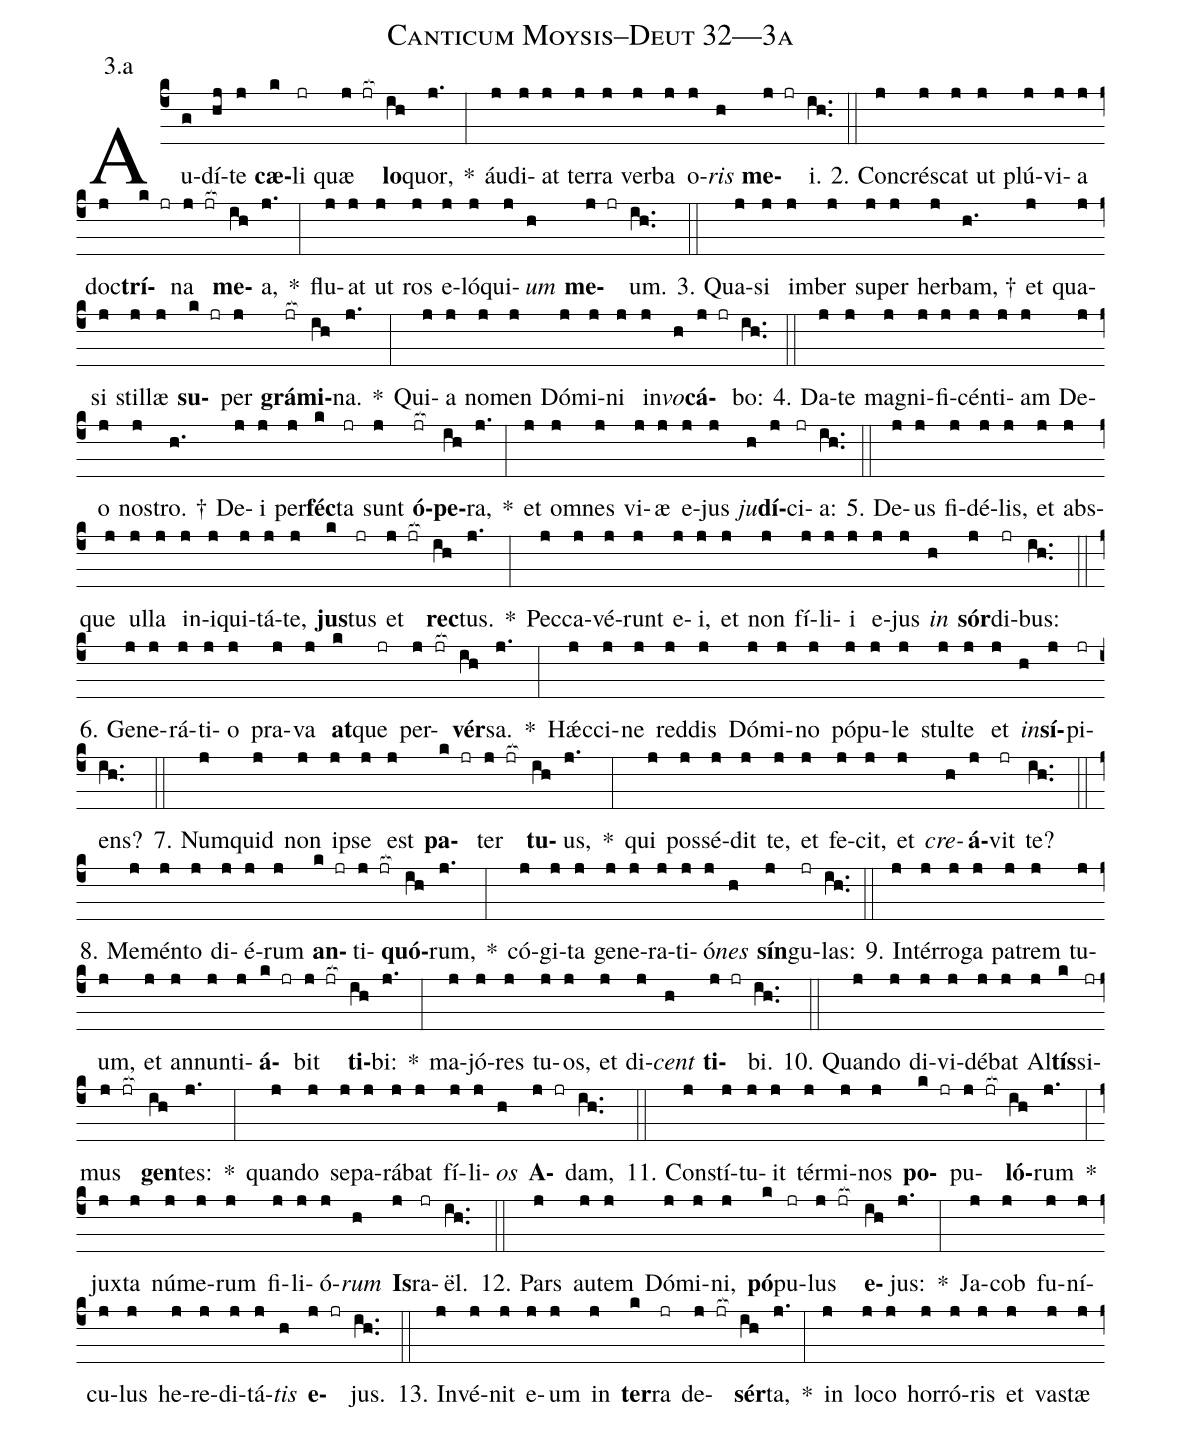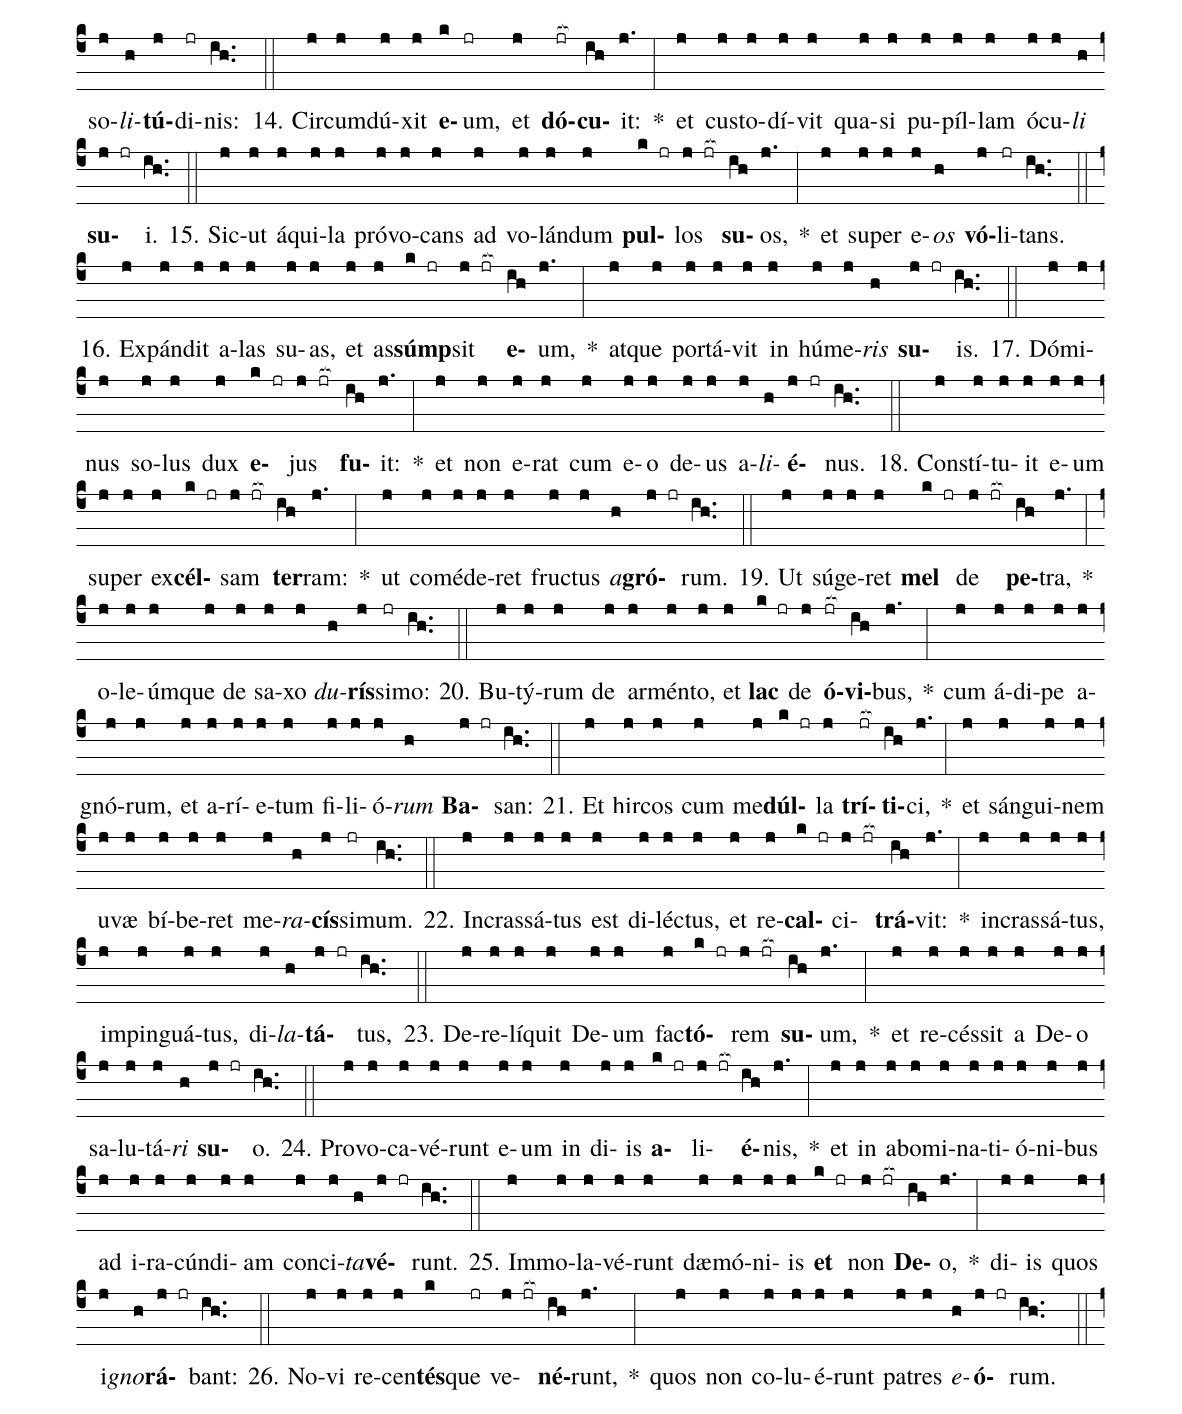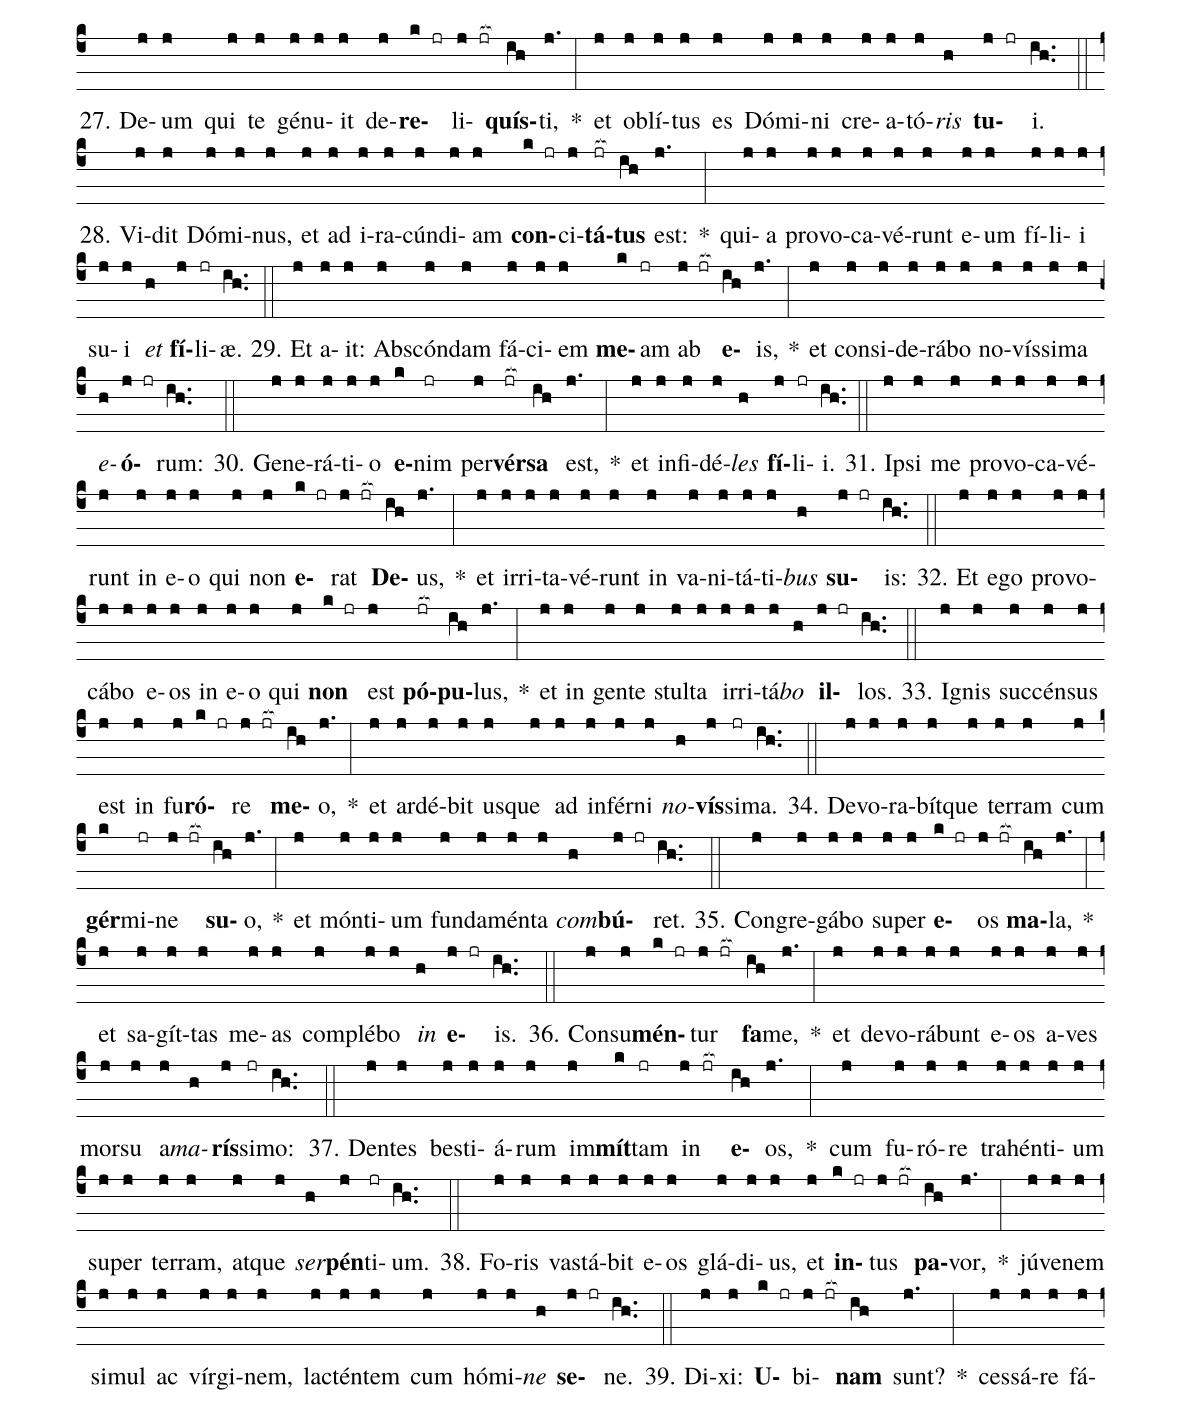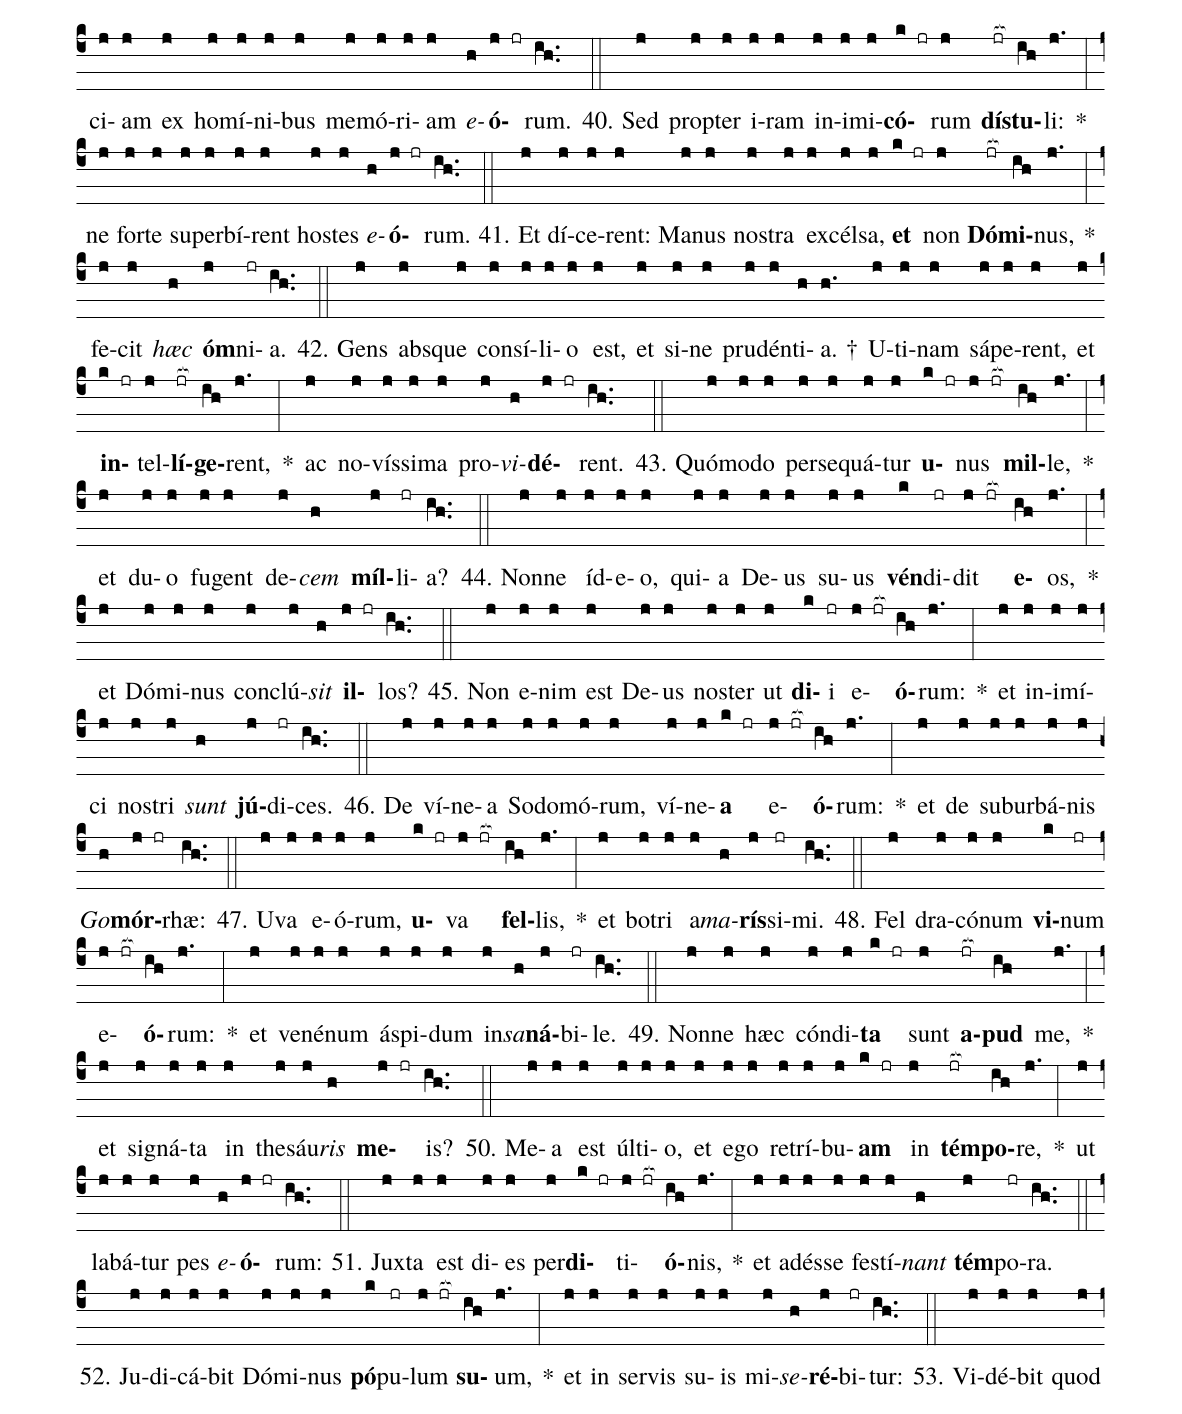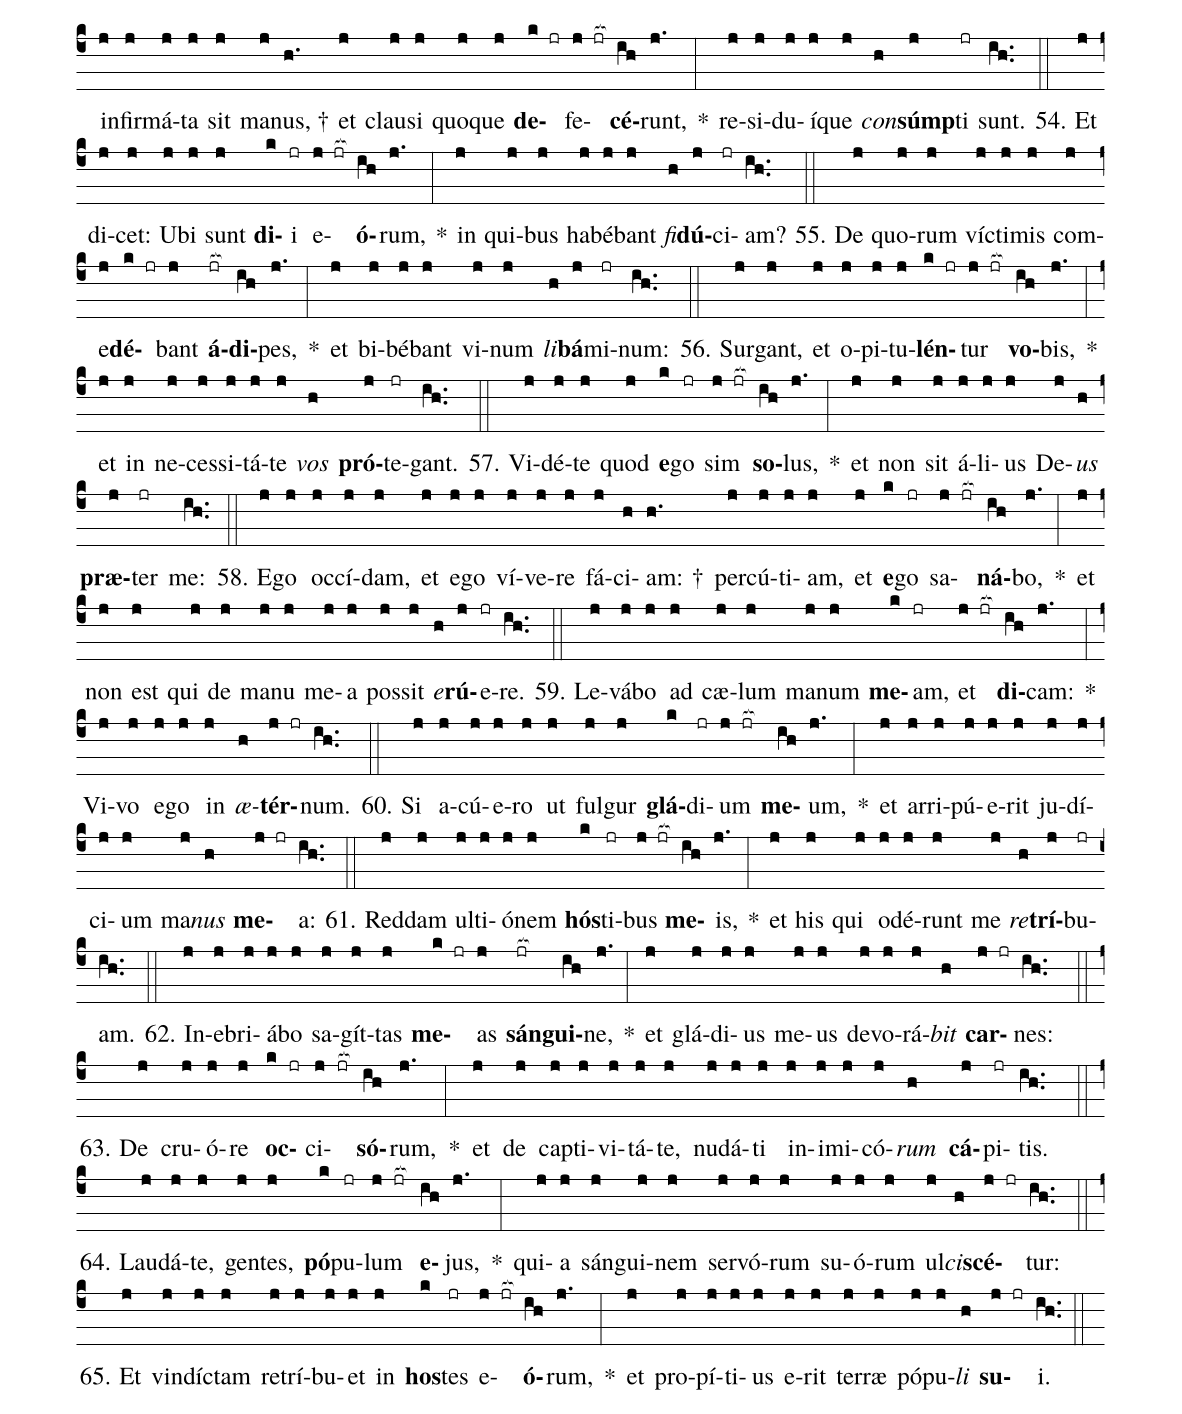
name: Canticum Moysis--Deut 32---3a;
annotation: 3.a;
%%
(c4)Au(g)dí(hj)te(j) <b>cæ</b>(k)li(jr) quæ(j jr[ocb:1{]) <b>lo</b>(ih[ocb:0}])quor,(j.) *(:) áu(j)di(j)at(j) ter(j)ra(j) ver(j)ba(j) o(j)<i>ris</i>(h) <b>me</b>(j jr)i.(ih..) (::)
2. Con(j)crés(j)cat(j) ut(j) plú(j)vi(j)a(j) doc(j)<b>trí</b>(k jr)na(j jr[ocb:1{]) <b>me</b>(ih[ocb:0}])a,(j.) *(:) flu(j)at(j) ut(j) ros(j) e(j)ló(j)qui(j)<i>um</i>(h) <b>me</b>(j jr)um.(ih..) (::)
3. Qua(j)si(j) im(j)ber(j) su(j)per(j) her(j)bam, †(h.) et(j) qua(j)si(j) stil(j)læ(j) <b>su</b>(k jr)per(j) <b>grá</b>(jr[ocb:1{])<b>mi</b>(ih[ocb:0}])na.(j.) *(:) Qui(j)a(j) no(j)men(j) Dó(j)mi(j)ni(j) in(j)<i>vo</i>(h)<b>cá</b>(j jr)bo:(ih..) (::)
4. Da(j)te(j) ma(j)gni(j)fi(j)cén(j)ti(j)am(j) De(j)o(j) nos(j)tro. †(h.) De(j)i(j) per(j)<b>féc</b>(k)ta(jr) sunt(j) <b>ó</b>(jr[ocb:1{])<b>pe</b>(ih[ocb:0}])ra,(j.) *(:) et(j) om(j)nes(j) vi(j)æ(j) e(j)jus(j) <i>ju</i>(h)<b>dí</b>(j)ci(jr)a:(ih..) (::)
5. De(j)us(j) fi(j)dé(j)lis,(j) et(j) abs(j)que(j) ul(j)la(j) in(j)i(j)qui(j)tá(j)te,(j) <b>jus</b>(k)tus(jr) et(j jr[ocb:1{]) <b>rec</b>(ih[ocb:0}])tus.(j.) *(:) Pec(j)ca(j)vé(j)runt(j) e(j)i,(j) et(j) non(j) fí(j)li(j)i(j) e(j)jus(j) <i>in</i>(h) <b>sór</b>(j)di(jr)bus:(ih..) (::)
6. Ge(j)ne(j)rá(j)ti(j)o(j) pra(j)va(j) <b>at</b>(k)que(jr) per(j jr[ocb:1{])<b>vér</b>(ih[ocb:0}])sa.(j.) *(:) Hǽc(j)ci(j)ne(j) red(j)dis(j) Dó(j)mi(j)no(j) pó(j)pu(j)le(j) stul(j)te(j) et(j) <i>in</i>(h)<b>sí</b>(j)pi(jr)ens?(ih..) (::)
7. Num(j)quid(j) non(j) ip(j)se(j) est(j) <b>pa</b>(k jr)ter(j jr[ocb:1{]) <b>tu</b>(ih[ocb:0}])us,(j.) *(:) qui(j) pos(j)sé(j)dit(j) te,(j) et(j) fe(j)cit,(j) et(j) <i>cre</i>(h)<b>á</b>(j)vit(jr) te?(ih..) (::)
8. Me(j)mén(j)to(j) di(j)é(j)rum(j) <b>an</b>(k jr)ti(j jr[ocb:1{])<b>quó</b>(ih[ocb:0}])rum,(j.) *(:) có(j)gi(j)ta(j) ge(j)ne(j)ra(j)ti(j)ó(j)<i>nes</i>(h) <b>sín</b>(j)gu(jr)las:(ih..) (::)
9. In(j)tér(j)ro(j)ga(j) pa(j)trem(j) tu(j)um,(j) et(j) an(j)nun(j)ti(j)<b>á</b>(k jr)bit(j jr[ocb:1{]) <b>ti</b>(ih[ocb:0}])bi:(j.) *(:) ma(j)jó(j)res(j) tu(j)os,(j) et(j) di(j)<i>cent</i>(h) <b>ti</b>(j jr)bi.(ih..) (::)
10. Quan(j)do(j) di(j)vi(j)dé(j)bat(j) Al(j)<b>tís</b>(k)si(jr)mus(j jr[ocb:1{]) <b>gen</b>(ih[ocb:0}])tes:(j.) *(:) quan(j)do(j) se(j)pa(j)rá(j)bat(j) fí(j)li(j)<i>os</i>(h) <b>A</b>(j jr)dam,(ih..) (::)
11. Con(j)stí(j)tu(j)it(j) tér(j)mi(j)nos(j) <b>po</b>(k jr)pu(j jr[ocb:1{])<b>ló</b>(ih[ocb:0}])rum(j.) *(:) jux(j)ta(j) nú(j)me(j)rum(j) fi(j)li(j)ó(j)<i>rum</i>(h) <b>Is</b>(j)ra(jr)ël.(ih..) (::)
12. Pars(j) au(j)tem(j) Dó(j)mi(j)ni,(j) <b>pó</b>(k)pu(jr)lus(j jr[ocb:1{]) <b>e</b>(ih[ocb:0}])jus:(j.) *(:) Ja(j)cob(j) fu(j)ní(j)cu(j)lus(j) he(j)re(j)di(j)tá(j)<i>tis</i>(h) <b>e</b>(j jr)jus.(ih..) (::)
13. In(j)vé(j)nit(j) e(j)um(j) in(j) <b>ter</b>(k)ra(jr) de(j jr[ocb:1{])<b>sér</b>(ih[ocb:0}])ta,(j.) *(:) in(j) lo(j)co(j) hor(j)ró(j)ris(j) et(j) vas(j)tæ(j) so(j)<i>li</i>(h)<b>tú</b>(j)di(jr)nis:(ih..) (::)
14. Cir(j)cum(j)dú(j)xit(j) <b>e</b>(k)um,(jr) et(j) <b>dó</b>(jr[ocb:1{])<b>cu</b>(ih[ocb:0}])it:(j.) *(:) et(j) cus(j)to(j)dí(j)vit(j) qua(j)si(j) pu(j)píl(j)lam(j) ó(j)cu(j)<i>li</i>(h) <b>su</b>(j jr)i.(ih..) (::)
15. Sic(j)ut(j) á(j)qui(j)la(j) pró(j)vo(j)cans(j) ad(j) vo(j)lán(j)dum(j) <b>pul</b>(k jr)los(j jr[ocb:1{]) <b>su</b>(ih[ocb:0}])os,(j.) *(:) et(j) su(j)per(j) e(j)<i>os</i>(h) <b>vó</b>(j)li(jr)tans.(ih..) (::)
16. Ex(j)pán(j)dit(j) a(j)las(j) su(j)as,(j) et(j) as(j)<b>súmp</b>(k jr)sit(j jr[ocb:1{]) <b>e</b>(ih[ocb:0}])um,(j.) *(:) at(j)que(j) por(j)tá(j)vit(j) in(j) hú(j)me(j)<i>ris</i>(h) <b>su</b>(j jr)is.(ih..) (::)
17. Dó(j)mi(j)nus(j) so(j)lus(j) dux(j) <b>e</b>(k jr)jus(j jr[ocb:1{]) <b>fu</b>(ih[ocb:0}])it:(j.) *(:) et(j) non(j) e(j)rat(j) cum(j) e(j)o(j) de(j)us(j) a(j)<i>li</i>(h)<b>é</b>(j jr)nus.(ih..) (::)
18. Con(j)stí(j)tu(j)it(j) e(j)um(j) su(j)per(j) ex(j)<b>cél</b>(k jr)sam(j jr[ocb:1{]) <b>ter</b>(ih[ocb:0}])ram:(j.) *(:) ut(j) com(j)é(j)de(j)ret(j) fruc(j)tus(j) <i>a</i>(h)<b>gró</b>(j jr)rum.(ih..) (::)
19. Ut(j) sú(j)ge(j)ret(j) <b>mel</b>(k jr) de(j jr[ocb:1{]) <b>pe</b>(ih[ocb:0}])tra,(j.) *(:) o(j)le(j)úm(j)que(j) de(j) sa(j)xo(j) <i>du</i>(h)<b>rís</b>(j)si(jr)mo:(ih..) (::)
20. Bu(j)tý(j)rum(j) de(j) ar(j)mén(j)to,(j) et(j) <b>lac</b>(k jr) de(j) <b>ó</b>(jr[ocb:1{])<b>vi</b>(ih[ocb:0}])bus,(j.) *(:) cum(j) á(j)di(j)pe(j) a(j)gnó(j)rum,(j) et(j) a(j)rí(j)e(j)tum(j) fi(j)li(j)ó(j)<i>rum</i>(h) <b>Ba</b>(j jr)san:(ih..) (::)
21. Et(j) hir(j)cos(j) cum(j) me(j)<b>dúl</b>(k jr)la(j) <b>trí</b>(jr[ocb:1{])<b>ti</b>(ih[ocb:0}])ci,(j.) *(:) et(j) sán(j)gui(j)nem(j) u(j)væ(j) bí(j)be(j)ret(j) me(j)<i>ra</i>(h)<b>cís</b>(j)si(jr)mum.(ih..) (::)
22. In(j)cras(j)sá(j)tus(j) est(j) di(j)léc(j)tus,(j) et(j) re(j)<b>cal</b>(k jr)ci(j jr[ocb:1{])<b>trá</b>(ih[ocb:0}])vit:(j.) *(:) in(j)cras(j)sá(j)tus,(j) im(j)pin(j)guá(j)tus,(j) di(j)<i>la</i>(h)<b>tá</b>(j jr)tus,(ih..) (::)
23. De(j)re(j)lí(j)quit(j) De(j)um(j) fac(j)<b>tó</b>(k jr)rem(j jr[ocb:1{]) <b>su</b>(ih[ocb:0}])um,(j.) *(:) et(j) re(j)cés(j)sit(j) a(j) De(j)o(j) sa(j)lu(j)tá(j)<i>ri</i>(h) <b>su</b>(j jr)o.(ih..) (::)
24. Pro(j)vo(j)ca(j)vé(j)runt(j) e(j)um(j) in(j) di(j)is(j) <b>a</b>(k jr)li(j jr[ocb:1{])<b>é</b>(ih[ocb:0}])nis,(j.) *(:) et(j) in(j) ab(j)o(j)mi(j)na(j)ti(j)ó(j)ni(j)bus(j) ad(j) i(j)ra(j)cún(j)di(j)am(j) con(j)ci(j)<i>ta</i>(h)<b>vé</b>(j jr)runt.(ih..) (::)
25. Im(j)mo(j)la(j)vé(j)runt(j) dæ(j)mó(j)ni(j)is(j) <b>et</b>(k jr) non(j jr[ocb:1{]) <b>De</b>(ih[ocb:0}])o,(j.) *(:) di(j)is(j) quos(j) i(j)<i>gno</i>(h)<b>rá</b>(j jr)bant:(ih..) (::)
26. No(j)vi(j) re(j)cen(j)<b>tés</b>(k)que(jr) ve(j jr[ocb:1{])<b>né</b>(ih[ocb:0}])runt,(j.) *(:) quos(j) non(j) co(j)lu(j)é(j)runt(j) pa(j)tres(j) <i>e</i>(h)<b>ó</b>(j jr)rum.(ih..) (::)
27. De(j)um(j) qui(j) te(j) gé(j)nu(j)it(j) de(j)<b>re</b>(k jr)li(j jr[ocb:1{])<b>quís</b>(ih[ocb:0}])ti,(j.) *(:) et(j) ob(j)lí(j)tus(j) es(j) Dó(j)mi(j)ni(j) cre(j)a(j)tó(j)<i>ris</i>(h) <b>tu</b>(j jr)i.(ih..) (::)
28. Vi(j)dit(j) Dó(j)mi(j)nus,(j) et(j) ad(j) i(j)ra(j)cún(j)di(j)am(j) <b>con</b>(k jr)ci(j)<b>tá</b>(jr[ocb:1{])<b>tus</b>(ih[ocb:0}]) est:(j.) *(:) qui(j)a(j) pro(j)vo(j)ca(j)vé(j)runt(j) e(j)um(j) fí(j)li(j)i(j) su(j)i(j) <i>et</i>(h) <b>fí</b>(j)li(jr)æ.(ih..) (::)
29. Et(j) a(j)it:(j) Abs(j)cón(j)dam(j) fá(j)ci(j)em(j) <b>me</b>(k)am(jr) ab(j jr[ocb:1{]) <b>e</b>(ih[ocb:0}])is,(j.) *(:) et(j) con(j)si(j)de(j)rá(j)bo(j) no(j)vís(j)si(j)ma(j) <i>e</i>(h)<b>ó</b>(j jr)rum:(ih..) (::)
30. Ge(j)ne(j)rá(j)ti(j)o(j) <b>e</b>(k)nim(jr) per(j)<b>vér</b>(jr[ocb:1{])<b>sa</b>(ih[ocb:0}]) est,(j.) *(:) et(j) in(j)fi(j)dé(j)<i>les</i>(h) <b>fí</b>(j)li(jr)i.(ih..) (::)
31. Ip(j)si(j) me(j) pro(j)vo(j)ca(j)vé(j)runt(j) in(j) e(j)o(j) qui(j) non(j) <b>e</b>(k jr)rat(j jr[ocb:1{]) <b>De</b>(ih[ocb:0}])us,(j.) *(:) et(j) ir(j)ri(j)ta(j)vé(j)runt(j) in(j) va(j)ni(j)tá(j)ti(j)<i>bus</i>(h) <b>su</b>(j jr)is:(ih..) (::)
32. Et(j) e(j)go(j) pro(j)vo(j)cá(j)bo(j) e(j)os(j) in(j) e(j)o(j) qui(j) <b>non</b>(k jr) est(j) <b>pó</b>(jr[ocb:1{])<b>pu</b>(ih[ocb:0}])lus,(j.) *(:) et(j) in(j) gen(j)te(j) stul(j)ta(j) ir(j)ri(j)tá(j)<i>bo</i>(h) <b>il</b>(j jr)los.(ih..) (::)
33. I(j)gnis(j) suc(j)cén(j)sus(j) est(j) in(j) fu(j)<b>ró</b>(k jr)re(j jr[ocb:1{]) <b>me</b>(ih[ocb:0}])o,(j.) *(:) et(j) ar(j)dé(j)bit(j) us(j)que(j) ad(j) in(j)fér(j)ni(j) <i>no</i>(h)<b>vís</b>(j)si(jr)ma.(ih..) (::)
34. De(j)vo(j)ra(j)bít(j)que(j) ter(j)ram(j) cum(j) <b>gér</b>(k)mi(jr)ne(j jr[ocb:1{]) <b>su</b>(ih[ocb:0}])o,(j.) *(:) et(j) món(j)ti(j)um(j) fun(j)da(j)mén(j)ta(j) <i>com</i>(h)<b>bú</b>(j jr)ret.(ih..) (::)
35. Con(j)gre(j)gá(j)bo(j) su(j)per(j) <b>e</b>(k jr)os(j jr[ocb:1{]) <b>ma</b>(ih[ocb:0}])la,(j.) *(:) et(j) sa(j)gít(j)tas(j) me(j)as(j) com(j)plé(j)bo(j) <i>in</i>(h) <b>e</b>(j jr)is.(ih..) (::)
36. Con(j)su(j)<b>mén</b>(k jr)tur(j jr[ocb:1{]) <b>fa</b>(ih[ocb:0}])me,(j.) *(:) et(j) de(j)vo(j)rá(j)bunt(j) e(j)os(j) a(j)ves(j) mor(j)su(j) a(j)<i>ma</i>(h)<b>rís</b>(j)si(jr)mo:(ih..) (::)
37. Den(j)tes(j) bes(j)ti(j)á(j)rum(j) im(j)<b>mít</b>(k)tam(jr) in(j jr[ocb:1{]) <b>e</b>(ih[ocb:0}])os,(j.) *(:) cum(j) fu(j)ró(j)re(j) tra(j)hén(j)ti(j)um(j) su(j)per(j) ter(j)ram,(j) at(j)que(j) <i>ser</i>(h)<b>pén</b>(j)ti(jr)um.(ih..) (::)
38. Fo(j)ris(j) vas(j)tá(j)bit(j) e(j)os(j) glá(j)di(j)us,(j) et(j) <b>in</b>(k jr)tus(j jr[ocb:1{]) <b>pa</b>(ih[ocb:0}])vor,(j.) *(:) jú(j)ve(j)nem(j) si(j)mul(j) ac(j) vír(j)gi(j)nem,(j) lac(j)tén(j)tem(j) cum(j) hó(j)mi(j)<i>ne</i>(h) <b>se</b>(j jr)ne.(ih..) (::)
39. Di(j)xi:(j) <b>U</b>(k jr)bi(j jr[ocb:1{])<b>nam</b>(ih[ocb:0}]) sunt?(j.) *(:) ces(j)sá(j)re(j) fá(j)ci(j)am(j) ex(j) ho(j)mí(j)ni(j)bus(j) me(j)mó(j)ri(j)am(j) <i>e</i>(h)<b>ó</b>(j jr)rum.(ih..) (::)
40. Sed(j) prop(j)ter(j) i(j)ram(j) in(j)i(j)mi(j)<b>có</b>(k jr)rum(j) <b>dís</b>(jr[ocb:1{])<b>tu</b>(ih[ocb:0}])li:(j.) *(:) ne(j) for(j)te(j) su(j)per(j)bí(j)rent(j) hos(j)tes(j) <i>e</i>(h)<b>ó</b>(j jr)rum.(ih..) (::)
41. Et(j) dí(j)ce(j)rent:(j) Ma(j)nus(j) nos(j)tra(j) ex(j)cél(j)sa,(j) <b>et</b>(k jr) non(j) <b>Dó</b>(jr[ocb:1{])<b>mi</b>(ih[ocb:0}])nus,(j.) *(:) fe(j)cit(j) <i>hæc</i>(h) <b>óm</b>(j)ni(jr)a.(ih..) (::)
42. Gens(j) abs(j)que(j) con(j)sí(j)li(j)o(j) est,(j) et(j) si(j)ne(j) pru(j)dén(j)ti(h)a. †(h.) U(j)ti(j)nam(j) sá(j)pe(j)rent,(j) et(j) <b>in</b>(k jr)tel(j)<b>lí</b>(jr[ocb:1{])<b>ge</b>(ih[ocb:0}])rent,(j.) *(:) ac(j) no(j)vís(j)si(j)ma(j) pro(j)<i>vi</i>(h)<b>dé</b>(j jr)rent.(ih..) (::)
43. Quó(j)mo(j)do(j) per(j)se(j)quá(j)tur(j) <b>u</b>(k jr)nus(j jr[ocb:1{]) <b>mil</b>(ih[ocb:0}])le,(j.) *(:) et(j) du(j)o(j) fu(j)gent(j) de(j)<i>cem</i>(h) <b>míl</b>(j)li(jr)a?(ih..) (::)
44. Non(j)ne(j) íd(j)e(j)o,(j) qui(j)a(j) De(j)us(j) su(j)us(j) <b>vén</b>(k)di(jr)dit(j jr[ocb:1{]) <b>e</b>(ih[ocb:0}])os,(j.) *(:) et(j) Dó(j)mi(j)nus(j) con(j)clú(j)<i>sit</i>(h) <b>il</b>(j jr)los?(ih..) (::)
45. Non(j) e(j)nim(j) est(j) De(j)us(j) nos(j)ter(j) ut(j) <b>di</b>(k)i(jr) e(j jr[ocb:1{])<b>ó</b>(ih[ocb:0}])rum:(j.) *(:) et(j) in(j)i(j)mí(j)ci(j) nos(j)tri(j) <i>sunt</i>(h) <b>jú</b>(j)di(jr)ces.(ih..) (::)
46. De(j) ví(j)ne(j)a(j) So(j)do(j)mó(j)rum,(j) ví(j)ne(j)<b>a</b>(k jr) e(j jr[ocb:1{])<b>ó</b>(ih[ocb:0}])rum:(j.) *(:) et(j) de(j) sub(j)ur(j)bá(j)nis(j) <i>Go</i>(h)<b>mór</b>(j jr)rhæ:(ih..) (::)
47. U(j)va(j) e(j)ó(j)rum,(j) <b>u</b>(k jr)va(j jr[ocb:1{]) <b>fel</b>(ih[ocb:0}])lis,(j.) *(:) et(j) bo(j)tri(j) a(j)<i>ma</i>(h)<b>rís</b>(j)si(jr)mi.(ih..) (::)
48. Fel(j) dra(j)có(j)num(j) <b>vi</b>(k)num(jr) e(j jr[ocb:1{])<b>ó</b>(ih[ocb:0}])rum:(j.) *(:) et(j) ve(j)né(j)num(j) ás(j)pi(j)dum(j) in(j)<i>sa</i>(h)<b>ná</b>(j)bi(jr)le.(ih..) (::)
49. Non(j)ne(j) hæc(j) cón(j)di(j)<b>ta</b>(k jr) sunt(j) <b>a</b>(jr[ocb:1{])<b>pud</b>(ih[ocb:0}]) me,(j.) *(:) et(j) si(j)gná(j)ta(j) in(j) the(j)sáu(j)<i>ris</i>(h) <b>me</b>(j jr)is?(ih..) (::)
50. Me(j)a(j) est(j) úl(j)ti(j)o,(j) et(j) e(j)go(j) re(j)trí(j)bu(j)<b>am</b>(k jr) in(j) <b>tém</b>(jr[ocb:1{])<b>po</b>(ih[ocb:0}])re,(j.) *(:) ut(j) la(j)bá(j)tur(j) pes(j) <i>e</i>(h)<b>ó</b>(j jr)rum:(ih..) (::)
51. Jux(j)ta(j) est(j) di(j)es(j) per(j)<b>di</b>(k jr)ti(j jr[ocb:1{])<b>ó</b>(ih[ocb:0}])nis,(j.) *(:) et(j) ad(j)és(j)se(j) fes(j)tí(j)<i>nant</i>(h) <b>tém</b>(j)po(jr)ra.(ih..) (::)
52. Ju(j)di(j)cá(j)bit(j) Dó(j)mi(j)nus(j) <b>pó</b>(k)pu(jr)lum(j jr[ocb:1{]) <b>su</b>(ih[ocb:0}])um,(j.) *(:) et(j) in(j) ser(j)vis(j) su(j)is(j) mi(j)<i>se</i>(h)<b>ré</b>(j)bi(jr)tur:(ih..) (::)
53. Vi(j)dé(j)bit(j) quod(j) in(j)fir(j)má(j)ta(j) sit(j) ma(j)nus, †(h.) et(j) clau(j)si(j) quo(j)que(j) <b>de</b>(k jr)fe(j jr[ocb:1{])<b>cé</b>(ih[ocb:0}])runt,(j.) *(:) re(j)si(j)du(j)í(j)que(j) <i>con</i>(h)<b>súmp</b>(j)ti(jr) sunt.(ih..) (::)
54. Et(j) di(j)cet:(j) U(j)bi(j) sunt(j) <b>di</b>(k)i(jr) e(j jr[ocb:1{])<b>ó</b>(ih[ocb:0}])rum,(j.) *(:) in(j) qui(j)bus(j) ha(j)bé(j)bant(j) <i>fi</i>(h)<b>dú</b>(j)ci(jr)am?(ih..) (::)
55. De(j) quo(j)rum(j) víc(j)ti(j)mis(j) com(j)e(j)<b>dé</b>(k jr)bant(j) <b>á</b>(jr[ocb:1{])<b>di</b>(ih[ocb:0}])pes,(j.) *(:) et(j) bi(j)bé(j)bant(j) vi(j)num(j) <i>li</i>(h)<b>bá</b>(j)mi(jr)num:(ih..) (::)
56. Sur(j)gant,(j) et(j) o(j)pi(j)tu(j)<b>lén</b>(k jr)tur(j jr[ocb:1{]) <b>vo</b>(ih[ocb:0}])bis,(j.) *(:) et(j) in(j) ne(j)ces(j)si(j)tá(j)te(j) <i>vos</i>(h) <b>pró</b>(j)te(jr)gant.(ih..) (::)
57. Vi(j)dé(j)te(j) quod(j) <b>e</b>(k)go(jr) sim(j jr[ocb:1{]) <b>so</b>(ih[ocb:0}])lus,(j.) *(:) et(j) non(j) sit(j) á(j)li(j)us(j) De(j)<i>us</i>(h) <b>præ</b>(j)ter(jr) me:(ih..) (::)
58. E(j)go(j) oc(j)cí(j)dam,(j) et(j) e(j)go(j) ví(j)ve(j)re(j) fá(j)ci(h)am: †(h.) per(j)cú(j)ti(j)am,(j) et(j) <b>e</b>(k)go(jr) sa(j jr[ocb:1{])<b>ná</b>(ih[ocb:0}])bo,(j.) *(:) et(j) non(j) est(j) qui(j) de(j) ma(j)nu(j) me(j)a(j) pos(j)sit(j) <i>e</i>(h)<b>rú</b>(j)e(jr)re.(ih..) (::)
59. Le(j)vá(j)bo(j) ad(j) cæ(j)lum(j) ma(j)num(j) <b>me</b>(k)am,(jr) et(j jr[ocb:1{]) <b>di</b>(ih[ocb:0}])cam:(j.) *(:) Vi(j)vo(j) e(j)go(j) in(j) <i>æ</i>(h)<b>tér</b>(j jr)num.(ih..) (::)
60. Si(j) a(j)cú(j)e(j)ro(j) ut(j) ful(j)gur(j) <b>glá</b>(k)di(jr)um(j jr[ocb:1{]) <b>me</b>(ih[ocb:0}])um,(j.) *(:) et(j) ar(j)ri(j)pú(j)e(j)rit(j) ju(j)dí(j)ci(j)um(j) ma(j)<i>nus</i>(h) <b>me</b>(j jr)a:(ih..) (::)
61. Red(j)dam(j) ul(j)ti(j)ó(j)nem(j) <b>hós</b>(k)ti(jr)bus(j jr[ocb:1{]) <b>me</b>(ih[ocb:0}])is,(j.) *(:) et(j) his(j) qui(j) o(j)dé(j)runt(j) me(j) <i>re</i>(h)<b>trí</b>(j)bu(jr)am.(ih..) (::)
62. In(j)e(j)bri(j)á(j)bo(j) sa(j)gít(j)tas(j) <b>me</b>(k jr)as(j) <b>sán</b>(jr[ocb:1{])<b>gui</b>(ih[ocb:0}])ne,(j.) *(:) et(j) glá(j)di(j)us(j) me(j)us(j) de(j)vo(j)rá(j)<i>bit</i>(h) <b>car</b>(j jr)nes:(ih..) (::)
63. De(j) cru(j)ó(j)re(j) <b>oc</b>(k jr)ci(j jr[ocb:1{])<b>só</b>(ih[ocb:0}])rum,(j.) *(:) et(j) de(j) cap(j)ti(j)vi(j)tá(j)te,(j) nu(j)dá(j)ti(j) in(j)i(j)mi(j)có(j)<i>rum</i>(h) <b>cá</b>(j)pi(jr)tis.(ih..) (::)
64. Lau(j)dá(j)te,(j) gen(j)tes,(j) <b>pó</b>(k)pu(jr)lum(j jr[ocb:1{]) <b>e</b>(ih[ocb:0}])jus,(j.) *(:) qui(j)a(j) sán(j)gui(j)nem(j) ser(j)vó(j)rum(j) su(j)ó(j)rum(j) ul(j)<i>ci</i>(h)<b>scé</b>(j jr)tur:(ih..) (::)
65. Et(j) vin(j)díc(j)tam(j) re(j)trí(j)bu(j)et(j) in(j) <b>hos</b>(k)tes(jr) e(j jr[ocb:1{])<b>ó</b>(ih[ocb:0}])rum,(j.) *(:) et(j) pro(j)pí(j)ti(j)us(j) e(j)rit(j) ter(j)ræ(j) pó(j)pu(j)<i>li</i>(h) <b>su</b>(j jr)i.(ih..) (::)
